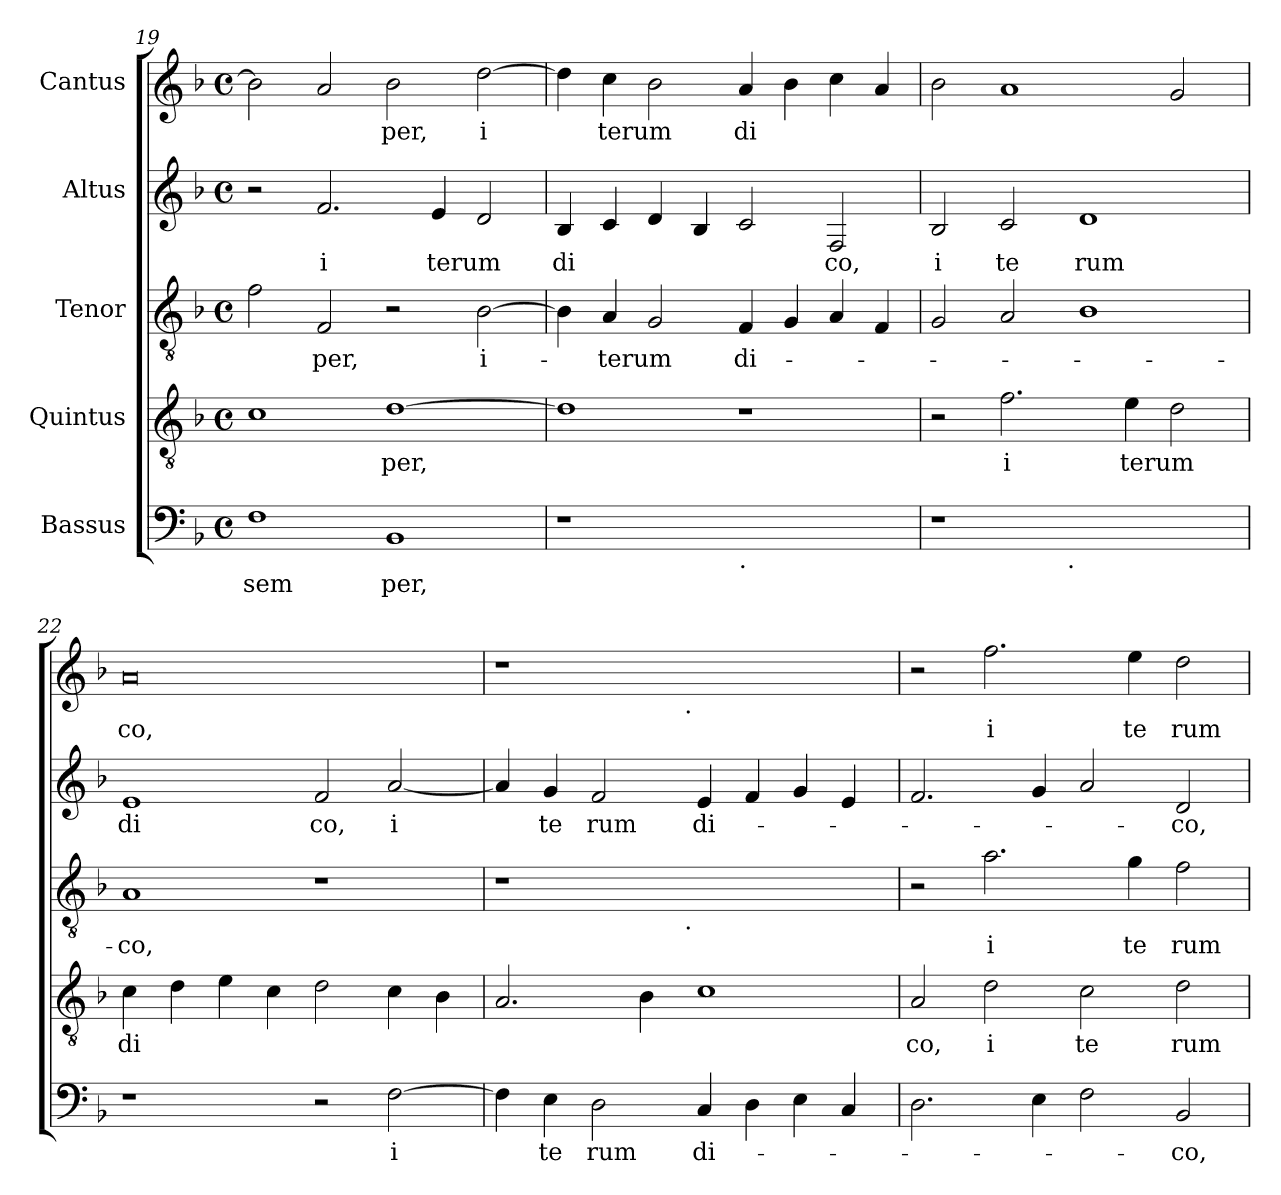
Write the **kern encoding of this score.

**kern	**text	**kern	**text	**kern	**text	**kern	**text	**kern	**text
*part5	*part5	*part4	*part4	*part3	*part3	*part2	*part2	*part1	*part1
*staff5	*staff5	*staff4	*staff4	*staff3	*staff3	*staff2	*staff2	*staff1	*staff1
*I"Bassus	*	*I"Quintus	*	*I"Tenor	*	*I"Altus	*	*I"Cantus	*
*clefF4	*	*clefGv2	*	*clefGv2	*	*clefG2	*	*clefG2	*
*k[b-]	*	*k[b-]	*	*k[b-]	*	*k[b-]	*	*k[b-]	*
*F:	*	*F:	*	*F:	*	*F:	*	*F:	*
*M4/4	*	*M4/4	*	*M4/4	*	*M4/4	*	*M4/4	*
*met(c)	*	*met(c)	*	*met(c)	*	*met(c)	*	*met(c)	*
=19	=19	=19	=19	=19	=19	=19	=19	=19	=19
!	!LO:LY:b	!	!	!	!	!	!	!	!
1F	sem	1c	.	2f\	.	2r	.	2b-\]	.
!	!	!	!	!	!LO:LY:b	!	!LO:LY:b	!	!
.	.	.	.	2F/	-per,	2.f/	i	2a/	.
!	!LO:LY:b	!	!LO:LY:b	!	!	!	!	!	!LO:LY:b
1BB-	per,	[>1d	-per,	2r	.	.	.	2b-\	-per,
!	!	!	!	!	!	!	!LO:LY:b	!	!
.	.	.	.	.	.	4e/	terum	.	.
!	!	!	!	!	!LO:LY:b:rj	!	!	!	!LO:LY:b:rj
.	.	.	.	[>2B-\	i-	2d/	.	[>2dd\	i
=20	=20	=20	=20	=20	=20	=20	=20	=20	=20
!	!	!	!	!	!	!	!LO:LY:b	!	!
1r	.	1d]	.	4B-\]	.	4B-/	di	4dd\]	.
!	!	!	!	!	!LO:LY:b	!	!	!	!LO:LY:b
.	.	.	.	4A/	-terum	4c/	.	4cc\	terum
.	.	.	.	2G/	.	4d/	.	2b-\	.
.	.	.	.	.	.	4B-/	.	.	.
!LO:TX:b:t=.	!	!	!	!	!	!	!	!	!
!	!	!	!	!	!LO:LY:b	!	!	!	!LO:LY:b
1ryy	.	1r	.	4F/	di-	2c/	.	4a/	di
.	.	.	.	4G/	.	.	.	4b-\	.
!	!	!	!	!	!	!	!LO:LY:b	!	!
.	.	.	.	4A/	.	2F/	co,	4cc\	.
.	.	.	.	4F/	.	.	.	4a/	.
=21	=21	=21	=21	=21	=21	=21	=21	=21	=21
!	!	!	!	!	!	!	!LO:LY:b	!	!
*^	*	*	*	*	*	*	*	*	*
1r	2ryy	.	2r	.	2G/	.	2B-/	i	2b-\	.
!	!	!	!	!LO:LY:b	!	!	!	!LO:LY:b	!	!
.	4...ryy	.	2.f\	i	2A/	.	2c/	te	1a	.
!	!LO:TX:b:t=.	!	!	!	!	!	!	!	!	!
.	1ryy	.	.	.	.	.	.	.	.	.
!	!	!	!	!	!	!	!	!LO:LY:b	!	!
1ryy	.	.	.	.	1B-	.	1d	rum	.	.
!	!	!	!	!LO:LY:b	!	!	!	!	!	!
.	.	.	4e\	terum	.	.	.	.	.	.
.	.	.	2d\	.	.	.	.	.	2g/	.
.	32ryy	.	.	.	.	.	.	.	.	.
=22	=22	=22	=22	=22	=22	=22	=22	=22	=22	=22
!	!	!	!	!LO:LY:b	!	!LO:LY:b	!	!LO:LY:b	!	!LO:LY:b
*v	*v	*	*	*	*	*	*	*	*	*
1r	.	4c\	di	1A	-co,	1e	di	0a	co,
.	.	4d\	.	.	.	.	.	.	.
.	.	4e\	.	.	.	.	.	.	.
.	.	4c\	.	.	.	.	.	.	.
!	!	!	!	!	!	!	!LO:LY:b	!	!
2r	.	2d\	.	1r	.	2f/	co,	.	.
!	!LO:LY:b:rj	!	!	!	!	!	!LO:LY:b:rj	!	!
[<2F\	i	4c\	.	.	.	[<2a/	i	.	.
.	.	4B-\	.	.	.	.	.	.	.
!!LO:LB:g=z
=23	=23	=23	=23	=23	=23	=23	=23	=23	=23
*	*	*	*	*^	*	*	*	*^	*
4F\]	.	2.A/	.	1r	2ryy	.	4a/]	.	1r	2ryy	.
!	!LO:LY:b	!	!	!	!	!	!	!LO:LY:b	!	!	!
4E\	te	.	.	.	.	.	4g/	te	.	.	.
!	!LO:LY:b	!	!	!	!	!	!	!LO:LY:b	!	!	!
2D\	rum	.	.	.	4...ryy	.	2f/	rum	.	4...ryy	.
.	.	4B-\	.	.	.	.	.	.	.	.	.
!	!	!	!	!	!	!	!	!	!	!LO:TX:b:t=.	!
!	!	!	!	!	!LO:TX:b:t=.	!	!	!	!	!	!
.	.	.	.	.	1ryy	.	.	.	.	1ryy	.
!	!LO:LY:b	!	!	!	!	!	!	!LO:LY:b	!	!	!
4C/	di-	1c	.	1ryy	.	.	4e/	di-	1ryy	.	.
4D\	.	.	.	.	.	.	4f/	.	.	.	.
4E\	.	.	.	.	.	.	4g/	.	.	.	.
4C/	.	.	.	.	.	.	4e/	.	.	.	.
.	.	.	.	.	32ryy	.	.	.	.	32ryy	.
=24	=24	=24	=24	=24	=24	=24	=24	=24	=24	=24	=24
!	!	!	!LO:LY:b	!	!	!	!	!	!	!	!
*	*	*	*	*v	*v	*	*	*	*v	*v	*
2.D\	.	2A/	co,	2r	.	2.f/	.	2r	.
!	!	!	!LO:LY:b	!	!LO:LY:b	!	!	!	!LO:LY:b
.	.	2d\	i	2.a\	i	.	.	2.ff\	i
4E\	.	.	.	.	.	4g/	.	.	.
!	!	!	!LO:LY:b	!	!	!	!	!	!
2F\	.	2c\	te	.	.	2a/	.	.	.
!	!	!	!	!	!LO:LY:b	!	!	!	!LO:LY:b
.	.	.	.	4g\	te	.	.	4ee\	te
!	!LO:LY:b	!	!LO:LY:b	!	!LO:LY:b	!	!LO:LY:b	!	!LO:LY:b
2BB-/	-co,	2d\	rum	2f\	rum	2d/	-co,	2dd\	rum
=	=	=	=	=	=	=	=	=	=
*-	*-	*-	*-	*-	*-	*-	*-	*-	*-
